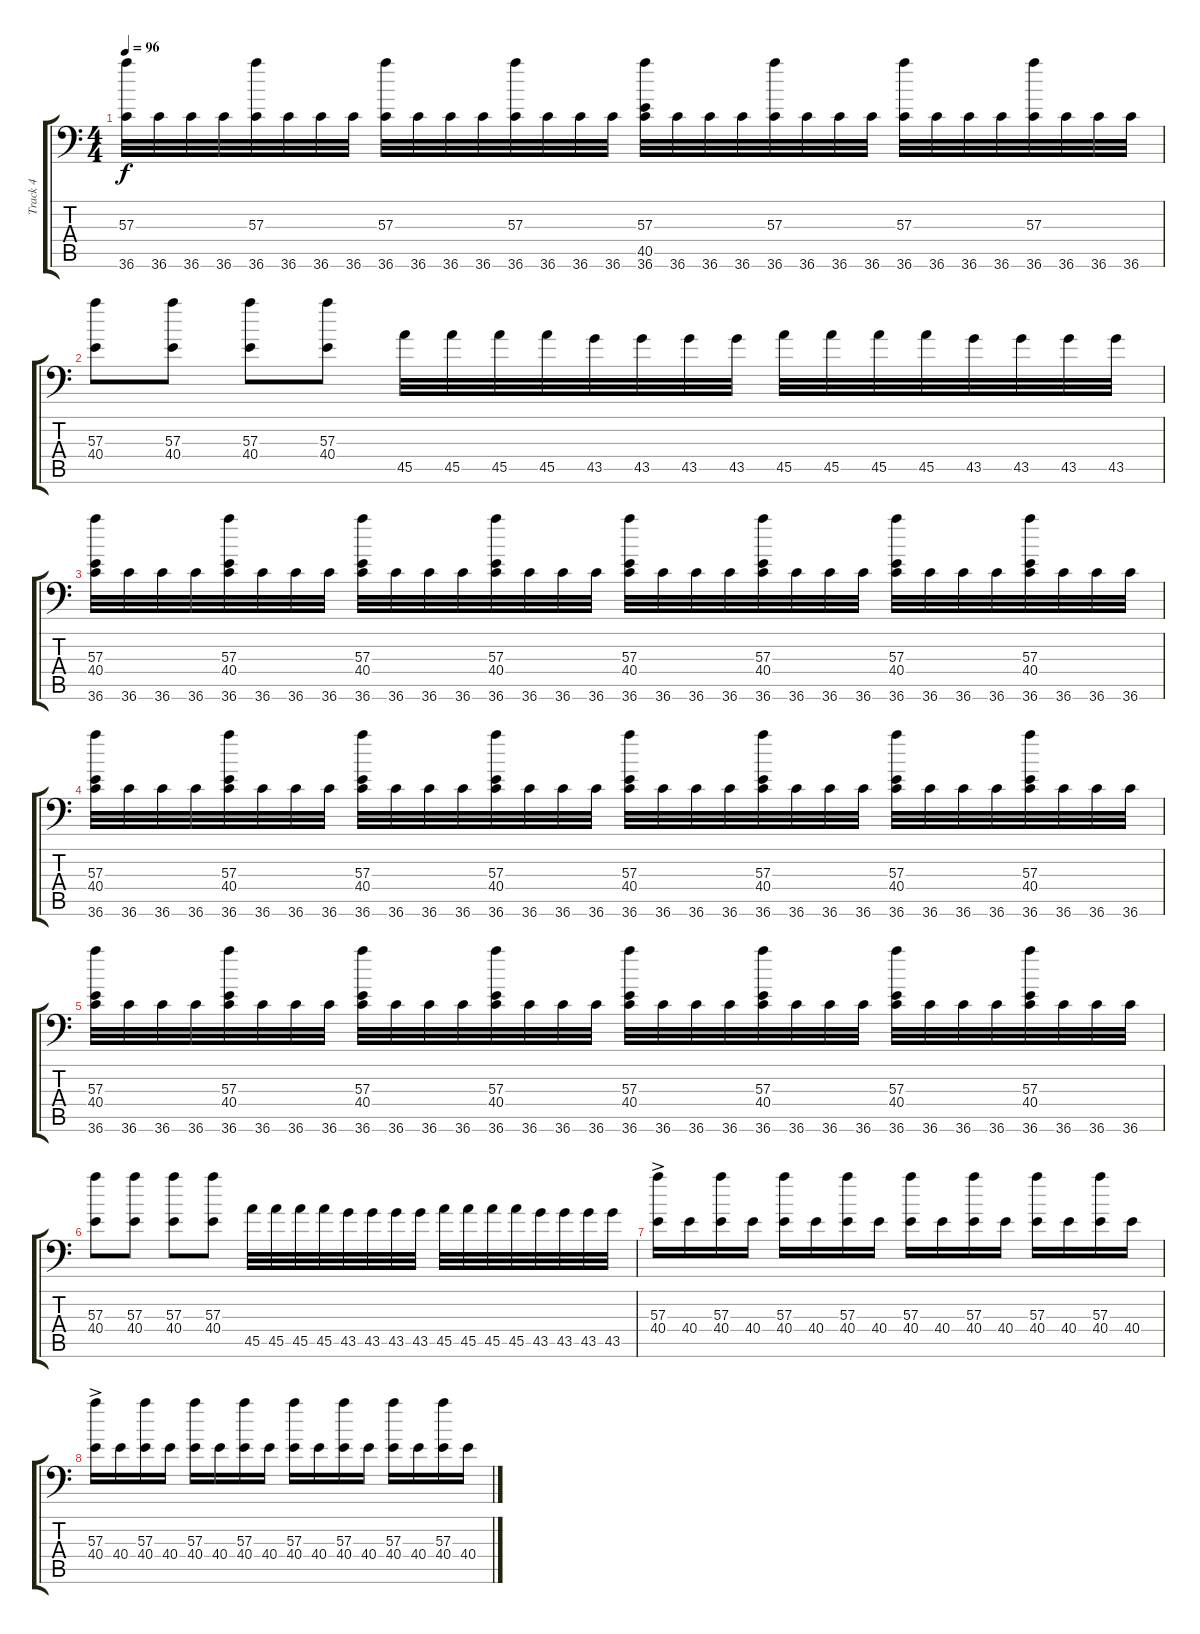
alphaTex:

\track ("Track 4" "Track 4") {instrument acousticgrandpiano}
\staff {score tabs}
\tuning (C-1 C-1 C-1 C-1 C-1 C-1) {hide}
\ts (4 4)
\tempo 96
\clef f4
\ks c
(57.3 36.6).32{dy f} 36.6.32 36.6.32 36.6.32 (57.3 36.6).32 36.6.32 36.6.32 36.6.32 (57.3 36.6).32 36.6.32 36.6.32 36.6.32 (57.3 36.6).32 36.6.32 36.6.32 36.6.32 (57.3 40.5 36.6).32 36.6.32 36.6.32 36.6.32 (57.3 36.6).32 36.6.32 36.6.32 36.6.32 (57.3 36.6).32 36.6.32 36.6.32 36.6.32 (57.3 36.6).32 36.6.32 36.6.32 36.6.32 |
(57.3 40.4).8 (57.3 40.4).8 (57.3 40.4).8 (57.3 40.4).8 45.5.32 45.5.32 45.5.32 45.5.32 43.5.32 43.5.32 43.5.32 43.5.32 45.5.32 45.5.32 45.5.32 45.5.32 43.5.32 43.5.32 43.5.32 43.5.32 |
(57.3 40.4 36.6).32 36.6.32 36.6.32 36.6.32 (57.3 40.4 36.6).32 36.6.32 36.6.32 36.6.32 (57.3 40.4 36.6).32 36.6.32 36.6.32 36.6.32 (57.3 40.4 36.6).32 36.6.32 36.6.32 36.6.32 (57.3 40.4 36.6).32 36.6.32 36.6.32 36.6.32 (57.3 40.4 36.6).32 36.6.32 36.6.32 36.6.32 (57.3 40.4 36.6).32 36.6.32 36.6.32 36.6.32 (57.3 40.4 36.6).32 36.6.32 36.6.32 36.6.32 |
(57.3 40.4 36.6).32 36.6.32 36.6.32 36.6.32 (57.3 40.4 36.6).32 36.6.32 36.6.32 36.6.32 (57.3 40.4 36.6).32 36.6.32 36.6.32 36.6.32 (57.3 40.4 36.6).32 36.6.32 36.6.32 36.6.32 (57.3 40.4 36.6).32 36.6.32 36.6.32 36.6.32 (57.3 40.4 36.6).32 36.6.32 36.6.32 36.6.32 (57.3 40.4 36.6).32 36.6.32 36.6.32 36.6.32 (57.3 40.4 36.6).32 36.6.32 36.6.32 36.6.32 |
(57.3 40.4 36.6).32 36.6.32 36.6.32 36.6.32 (57.3 40.4 36.6).32 36.6.32 36.6.32 36.6.32 (57.3 40.4 36.6).32 36.6.32 36.6.32 36.6.32 (57.3 40.4 36.6).32 36.6.32 36.6.32 36.6.32 (57.3 40.4 36.6).32 36.6.32 36.6.32 36.6.32 (57.3 40.4 36.6).32 36.6.32 36.6.32 36.6.32 (57.3 40.4 36.6).32 36.6.32 36.6.32 36.6.32 (57.3 40.4 36.6).32 36.6.32 36.6.32 36.6.32 |
(57.3 40.4).8 (57.3 40.4).8 (57.3 40.4).8 (57.3 40.4).8 45.5.32 45.5.32 45.5.32 45.5.32 43.5.32 43.5.32 43.5.32 43.5.32 45.5.32 45.5.32 45.5.32 45.5.32 43.5.32 43.5.32 43.5.32 43.5.32 |
(57.3{ac} 40.4).16 40.4.16 (57.3 40.4).16 40.4.16 (57.3 40.4).16 40.4.16 (57.3 40.4).16 40.4.16 (57.3 40.4).16 40.4.16 (57.3 40.4).16 40.4.16 (57.3 40.4).16 40.4.16 (57.3 40.4).16 40.4.16 |
(57.3{ac} 40.4).16 40.4.16 (57.3 40.4).16 40.4.16 (57.3 40.4).16 40.4.16 (57.3 40.4).16 40.4.16 (57.3 40.4).16 40.4.16 (57.3 40.4).16 40.4.16 (57.3 40.4).16 40.4.16 (57.3 40.4).16 40.4.16
